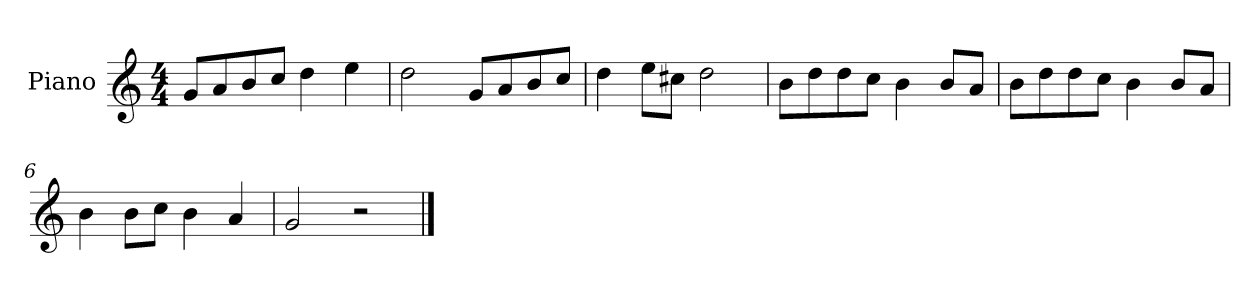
**kern
*part1
*staff1
*I"Piano
*I'P-no
*clefG2
*k[]
*M4/4
*MM90
=1
8g/L
8a/
8b/
8cc/J
4dd\
4ee\
=2
2dd\
8g/L
8a/
8b/
8cc/J
=3
4dd\
8ee\L
8cc#X\J
2dd\
=4
8b\L
8dd\
8dd\
8cc\J
4b\
8b/L
8a/J
=5
8b\L
8dd\
8dd\
8cc\J
4b\
8b/L
8a/J
=6
4b\
8b\L
8cc\J
4b\
4a/
=7
2g/
2r
==
*-
